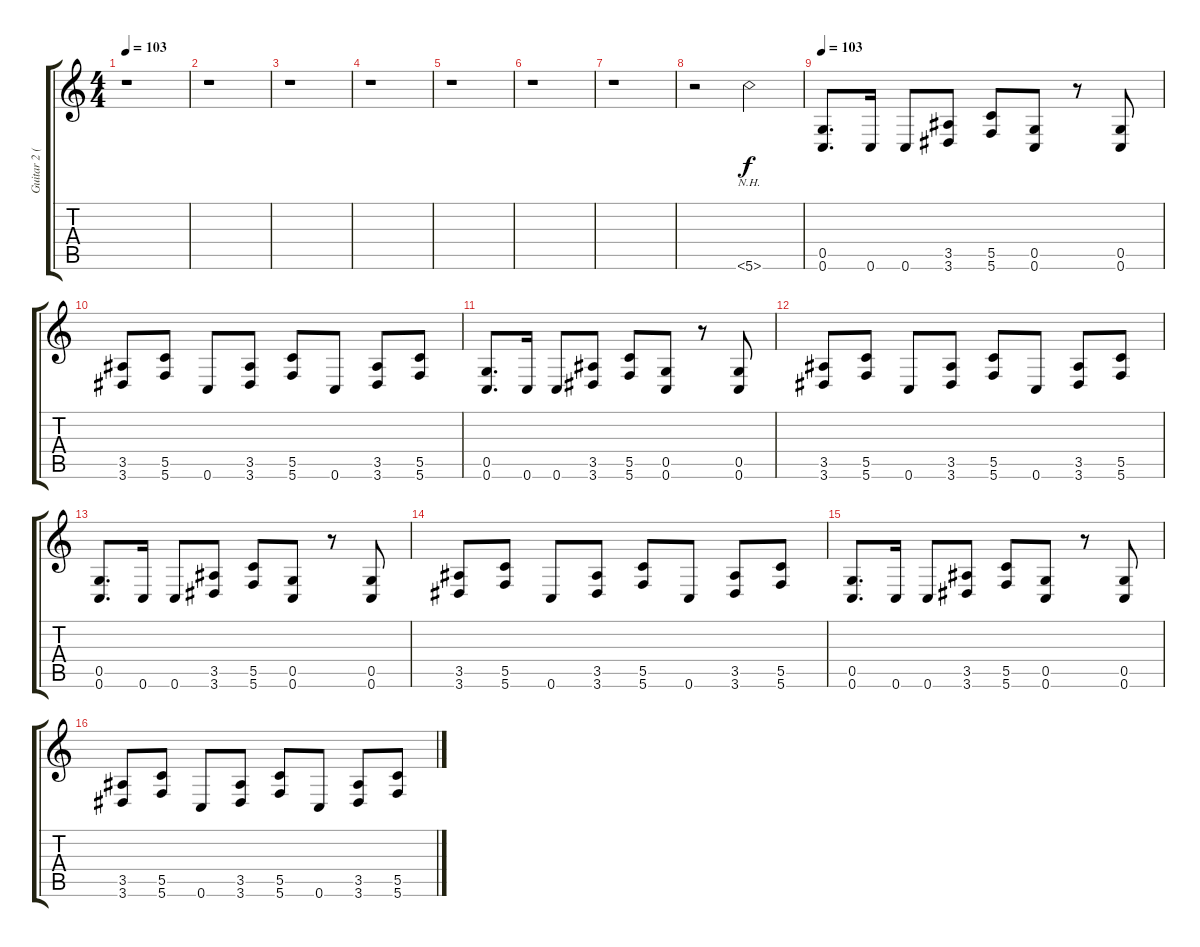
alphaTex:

\track ("Guitar 2 (James)" "Guitar 2 (") {instrument overdrivenguitar}
\staff {score tabs}
\tuning (D4 A3 F3 C3 G2 C2) {hide}
\ts (4 4)
\tempo 103
\tempo 100
\tempo 103
\clef g2
\ks c
r.1{dy f instrument overdrivenguitar} |
r.1 |
r.1 |
r.1 |
r.1 |
r.1 |
r.1 |
r.2{volume 0} 5.6{nh}.2{volume 16} |
\tempo 103
(0.5 0.6).8{d} 0.6.16 0.6.8 (3.5 3.6).8 (5.5 5.6).8 (0.5 0.6).8 r.8 (0.5 0.6).8 |
(3.5 3.6).8 (5.5 5.6).8 0.6.8 (3.5 3.6).8 (5.5 5.6).8 0.6.8 (3.5 3.6).8 (5.5 5.6).8 |
(0.5 0.6).8{d} 0.6.16 0.6.8 (3.5 3.6).8 (5.5 5.6).8 (0.5 0.6).8 r.8 (0.5 0.6).8 |
(3.5 3.6).8 (5.5 5.6).8 0.6.8 (3.5 3.6).8 (5.5 5.6).8 0.6.8 (3.5 3.6).8 (5.5 5.6).8 |
(0.5 0.6).8{d} 0.6.16 0.6.8 (3.5 3.6).8 (5.5 5.6).8 (0.5 0.6).8 r.8 (0.5 0.6).8 |
(3.5 3.6).8 (5.5 5.6).8 0.6.8 (3.5 3.6).8 (5.5 5.6).8 0.6.8 (3.5 3.6).8 (5.5 5.6).8 |
(0.5 0.6).8{d} 0.6.16 0.6.8 (3.5 3.6).8 (5.5 5.6).8 (0.5 0.6).8 r.8 (0.5 0.6).8 |
(3.5 3.6).8 (5.5 5.6).8 0.6.8 (3.5 3.6).8 (5.5 5.6).8 0.6.8 (3.5 3.6).8 (5.5 5.6).8
